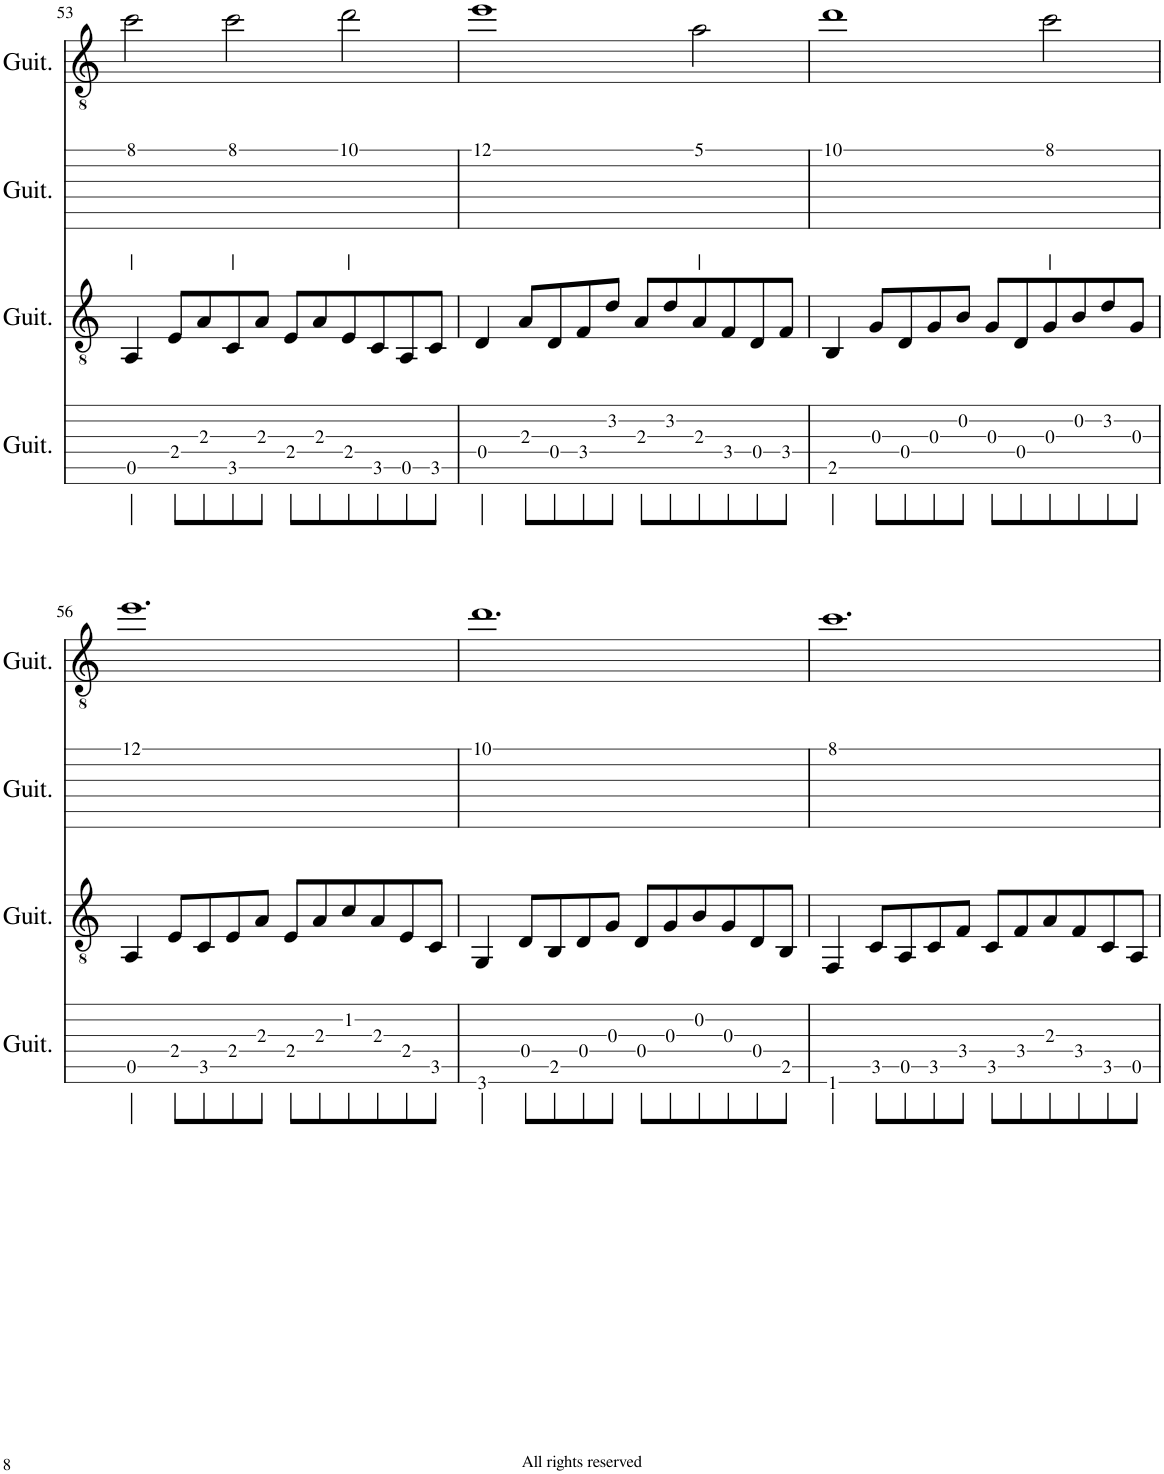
**kern	**kern	**kern	**kern
*part4	*part3	*part2	*part1
*staff4	*staff3	*staff2	*staff1
*I"Classical Guitar	*I"Classical Guitar	*I"Acoustic Guitar	*I"Acoustic Guitar
*I'Guit.	*I'Guit.	*I'Guit.	*I'Guit.
!!LO:PB:g=z
*	*clefGv2	*	*clefGv2
*k[]	*k[]	*k[]	*k[]
*M6/4	*M6/4	*M6/4	*M6/4
=53	=53	=53	=53
4AA\	4AA/	2cc\	2cc\
8E\L	8E/L	.	.
8A\	8A/	.	.
8C\	8C/	2cc\	2cc\
8A\J	8A/J	.	.
8E\L	8E/L	.	.
8A\	8A/	.	.
8E\	8E/	2dd\	2dd\
8C\	8C/	.	.
8AA\	8AA/	.	.
8C\J	8C/J	.	.
=54	=54	=54	=54
4D\	4D/	1ee	1ee
8A\L	8A/L	.	.
8D\	8D/	.	.
8F\	8F/	.	.
8d\J	8d/J	.	.
8A\L	8A/L	.	.
8d\	8d/	.	.
8A\	8A/	2a\	2a\
8F\	8F/	.	.
8D\	8D/	.	.
8F\J	8F/J	.	.
=55	=55	=55	=55
4BB\	4BB/	1dd	1dd
8G\L	8G/L	.	.
8D\	8D/	.	.
8G\	8G/	.	.
8B\J	8B/J	.	.
8G\L	8G/L	.	.
8D\	8D/	.	.
8G\	8G/	2cc\	2cc\
8B\	8B/	.	.
8d\	8d/	.	.
8G\J	8G/J	.	.
!!LO:LB:g=z
=56	=56	=56	=56
4AA\	4AA/	1.ee	1.ee
8E\L	8E/L	.	.
8C\	8C/	.	.
8E\	8E/	.	.
8A\J	8A/J	.	.
8E\L	8E/L	.	.
8A\	8A/	.	.
8c\	8c/	.	.
8A\	8A/	.	.
8E\	8E/	.	.
8C\J	8C/J	.	.
=57	=57	=57	=57
4GG\	4GG/	1.dd	1.dd
8D\L	8D/L	.	.
8BB\	8BB/	.	.
8D\	8D/	.	.
8G\J	8G/J	.	.
8D\L	8D/L	.	.
8G\	8G/	.	.
8B\	8B/	.	.
8G\	8G/	.	.
8D\	8D/	.	.
8BB\J	8BB/J	.	.
=58	=58	=58	=58
4FF\	4FF/	1.cc	1.cc
8C\L	8C/L	.	.
8AA\	8AA/	.	.
8C\	8C/	.	.
8F\J	8F/J	.	.
8C\L	8C/L	.	.
8F\	8F/	.	.
8A\	8A/	.	.
8F\	8F/	.	.
8C\	8C/	.	.
8AA\J	8AA/J	.	.
=	=	=	=
*-	*-	*-	*-
